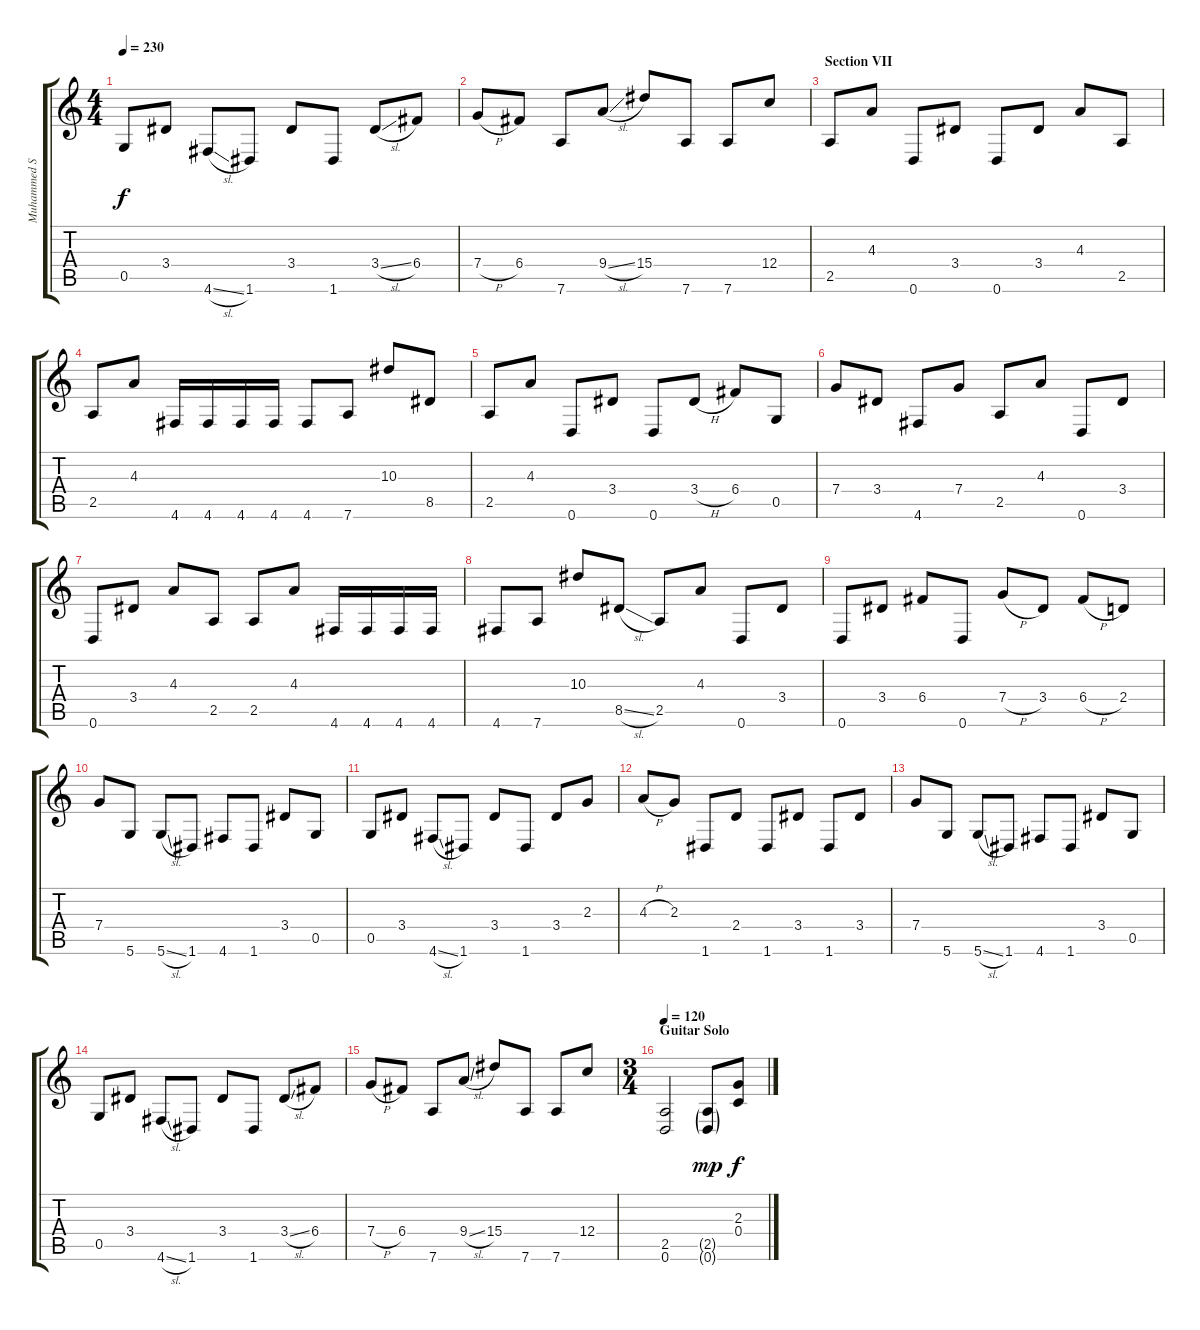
\track ("Muhammed Suicmez" "Muhammed S") {instrument distortionguitar}
\staff {score tabs}
\tuning (D4 A3 F3 C3 G2 D2) {hide}
\ts (4 4)
\tempo 230
\clef g2
\ks c
0.5.8{dy f} 3.4.8 4.6{sl}.8 1.6.8 3.4.8 1.6.8 3.4{sl}.8 6.4.8 |
7.4{h}.8 6.4.8 7.6.8 9.4{sl}.8 15.4.8 7.6.8 7.6.8 12.4.8 |
\section ("" "Section VII")
2.5.8 4.3.8 0.6.8 3.4.8 0.6.8 3.4.8 4.3.8 2.5.8 |
2.5.8 4.3.8 4.6.16 4.6.16 4.6.16 4.6.16 4.6.8 7.6.8 10.3.8 8.5.8 |
2.5.8 4.3.8 0.6.8 3.4.8 0.6.8 3.4{h}.8 6.4.8 0.5.8 |
7.4.8 3.4.8 4.6.8 7.4.8 2.5.8 4.3.8 0.6.8 3.4.8 |
0.6.8 3.4.8 4.3.8 2.5.8 2.5.8 4.3.8 4.6.16 4.6.16 4.6.16 4.6.16 |
4.6.8 7.6.8 10.3.8 8.5{sl}.8 2.5.8 4.3.8 0.6.8 3.4.8 |
0.6.8 3.4.8 6.4.8 0.6.8 7.4{h}.8 3.4.8 6.4{h}.8 2.4.8 |
7.4.8 5.6.8 5.6{sl}.8 1.6.8 4.6.8 1.6.8 3.4.8 0.5.8 |
0.5.8 3.4.8 4.6{sl}.8 1.6.8 3.4.8 1.6.8 3.4.8 2.3.8 |
4.3{h}.8 2.3.8 1.6.8 2.4.8 1.6.8 3.4.8 1.6.8 3.4.8 |
7.4.8 5.6.8 5.6{sl}.8 1.6.8 4.6.8 1.6.8 3.4.8 0.5.8 |
0.5.8 3.4.8 4.6{sl}.8 1.6.8 3.4.8 1.6.8 3.4{sl}.8 6.4.8 |
7.4{h}.8 6.4.8 7.6.8 9.4{sl}.8 15.4.8 7.6.8 7.6.8 12.4.8 |
\ts (3 4)
\section ("" "Guitar Solo")
\tempo 120
(2.5 0.6).2 (2.5{g} 0.6{g}).8{dy mp} (2.3 0.4).8{dy f}
